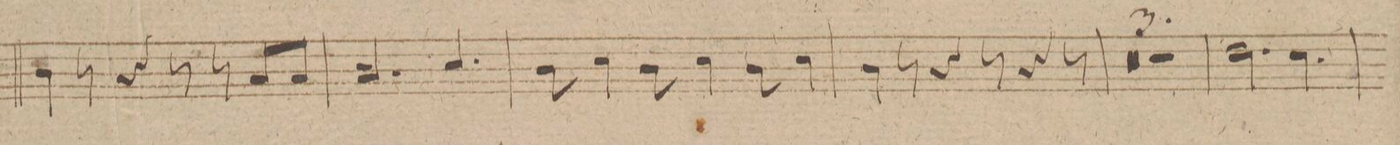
**kern	**dynam
*I"Clarinetto 2do in A.	*
*clefG2	*
*k[f#]	*
*M9/8	*
4g\	.
8r	.
4r	.
8r	.
8r	.
8f#/L	.
8f#/J	.
=50	=50
2.g/	.
4.a/	.
=51	=51
8g\	.
4a\	.
8g\	.
4a\	.
8g\	.
4a\	.
=52	=52
4g\	.
8r	.
4r	.
8r	.
4r	.
8r	.
=53	=53
8%18r	.
=54	=54
=55	=55
8%9r	.
=56	=56
2.b\	.
4.a\	.
=57	=57
*-	*-
